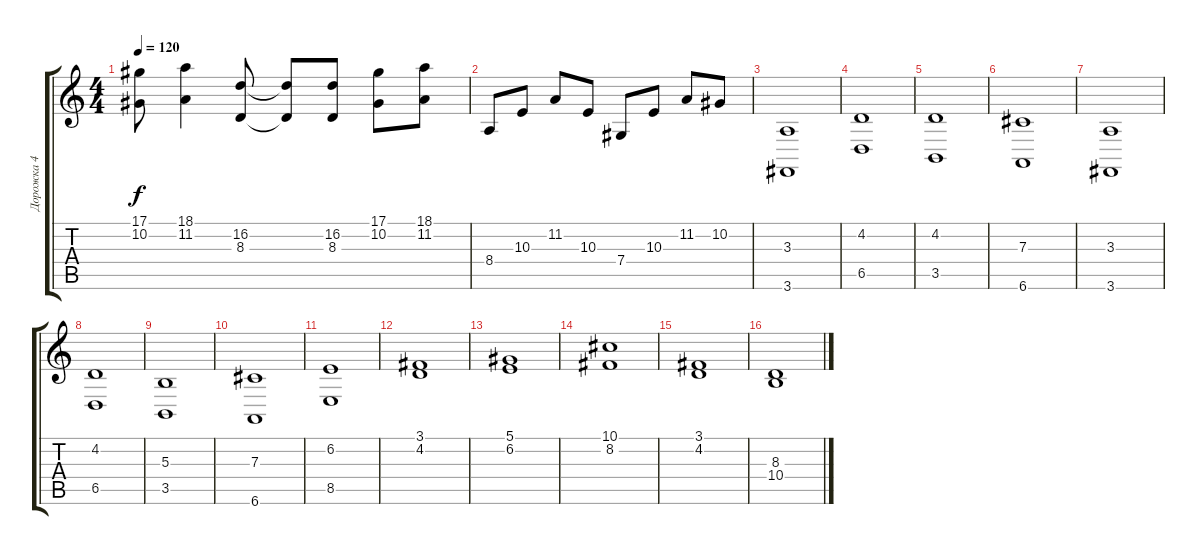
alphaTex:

\track ("Дорожка 4" "Дорожка 4") {solo instrument stringensemble1}
\staff {score tabs}
\tuning (Eb4 Bb3 Gb3 Db3 Ab2 Eb2) {hide}
\ts (4 4)
\tempo 120
\clef g2
\ks c
(17.1 10.2).8{dy f} (18.1 11.2).4 (16.2 8.3).8 (16.2{t} 8.3{t}).8 (16.2 8.3).8 (17.1 10.2).8 (18.1 11.2).8 |
8.4.8 10.3.8 11.2.8 10.3.8 7.4.8 10.3.8 11.2.8 10.2.8 |
(3.3 3.6).1 |
(4.2 6.5).1 |
(4.2 3.5).1 |
(7.3 6.6).1 |
(3.3 3.6).1 |
(4.2 6.5).1 |
(5.3 3.5).1 |
(7.3 6.6).1 |
(6.2 8.5).1 |
(3.1 4.2).1 |
(5.1 6.2).1 |
(10.1 8.2).1 |
(3.1 4.2).1 |
(8.3 10.4).1
